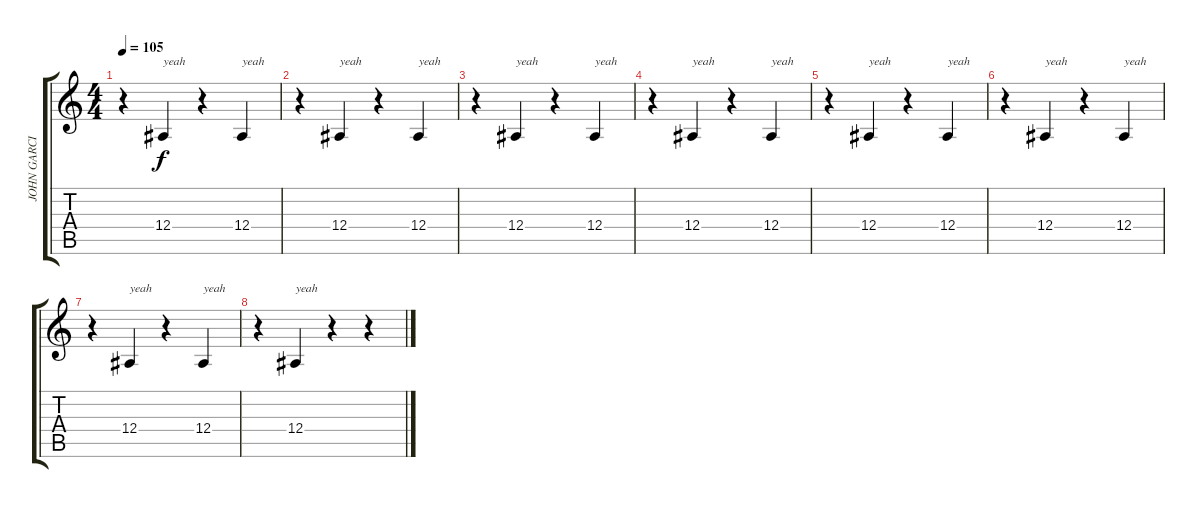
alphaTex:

\track ("JOHN GARCIA - BACKING VOCALS" "JOHN GARCI") {instrument pad4choir}
\staff {score tabs}
\tuning (C4 G3 Eb3 Bb2 F2 C2) {hide}
\ts (4 4)
\tempo 105
\clef g2
\ks c
r.4{dy f} 12.4.4{txt "yeah"} r.4 12.4.4{txt "yeah"} |
r.4 12.4.4{txt "yeah"} r.4 12.4.4{txt "yeah"} |
r.4 12.4.4{txt "yeah"} r.4 12.4.4{txt "yeah"} |
r.4 12.4.4{txt "yeah"} r.4 12.4.4{txt "yeah"} |
r.4 12.4.4{txt "yeah"} r.4 12.4.4{txt "yeah"} |
r.4 12.4.4{txt "yeah"} r.4 12.4.4{txt "yeah"} |
r.4 12.4.4{txt "yeah"} r.4 12.4.4{txt "yeah"} |
r.4 12.4.4{txt "yeah"} r.4 r.4
